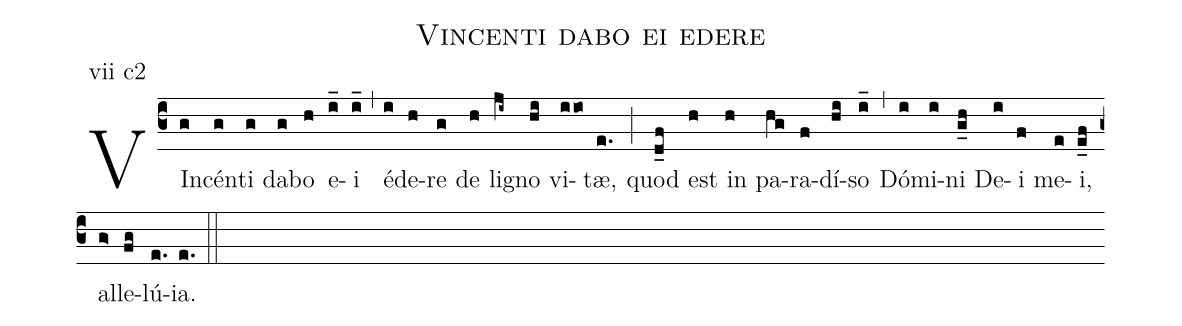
name: Vincenti dabo ei edere;
annotation: vii c2;
%%
(c3)
VIn(g)cén(g)ti(g) da(g)bo(h) e(i_)i(i_) (,)
é(i)de(h)re(g) de(h) li(ji~)gno(hi) vi(iio)tæ,(e.) (;)
quod(d_f) est(h) in(h) pa(hg)ra(f)dí(hi)so(i_) (,)
Dó(i)mi(i)ni(g_h) De(i)i(f) me(e)i,(e_f) al(g>)le(fg)lú(e.)ia.(e.) (::)
